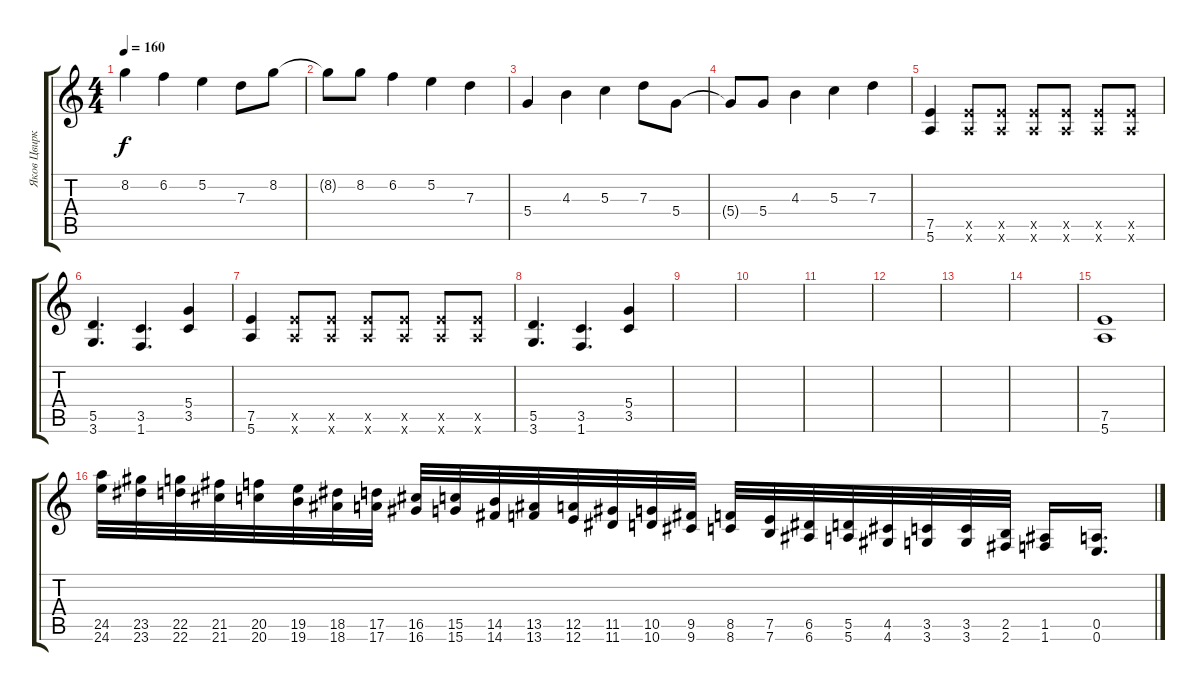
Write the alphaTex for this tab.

\track ("Яков Цвиркунов" "Яков Цвирк") {instrument distortionguitar}
\staff {score tabs}
\tuning (E4 B3 G3 D3 A2 E2) {hide}
\ts (4 4)
\tempo 160
\clef g2
\ks c
8.2.4{dy f} 6.2.4 5.2.4 7.3.8 8.2.8 |
8.2{t}.8 8.2.8 6.2.4 5.2.4 7.3.4 |
5.4.4 4.3.4 5.3.4 7.3.8 5.4.8 |
5.4{t}.8 5.4.8 4.3.4 5.3.4 7.3.4 |
(7.5 5.6).4 (7.5{x} 5.6{x}).8 (7.5{x} 5.6{x}).8 (7.5{x} 5.6{x}).8 (7.5{x} 5.6{x}).8 (7.5{x} 5.6{x}).8 (7.5{x} 5.6{x}).8 |
(5.5 3.6).4{d} (3.5 1.6).4{d} (5.4 3.5).4 |
(7.5 5.6).4 (7.5{x} 5.6{x}).8 (7.5{x} 5.6{x}).8 (7.5{x} 5.6{x}).8 (7.5{x} 5.6{x}).8 (7.5{x} 5.6{x}).8 (7.5{x} 5.6{x}).8 |
(5.5 3.6).4{d} (3.5 1.6).4{d} (5.4 3.5).4 |
|
|
|
|
|
|
(7.5 5.6).1 |
(24.5 24.6).32 (23.5 23.6).32 (22.5 22.6).32 (21.5 21.6).32 (20.5 20.6).32 (19.5 19.6).32 (18.5 18.6).32 (17.5 17.6).32 (16.5 16.6).32 (15.5 15.6).32 (14.5 14.6).32 (13.5 13.6).32 (12.5 12.6).32 (11.5 11.6).32 (10.5 10.6).32 (9.5 9.6).32 (8.5 8.6).32 (7.5 7.6).32 (6.5 6.6).32 (5.5 5.6).32 (4.5 4.6).32 (3.5 3.6).32 (3.5 3.6).32 (2.5 2.6).32 (1.5 1.6).16 (0.5 0.6).16{d}
